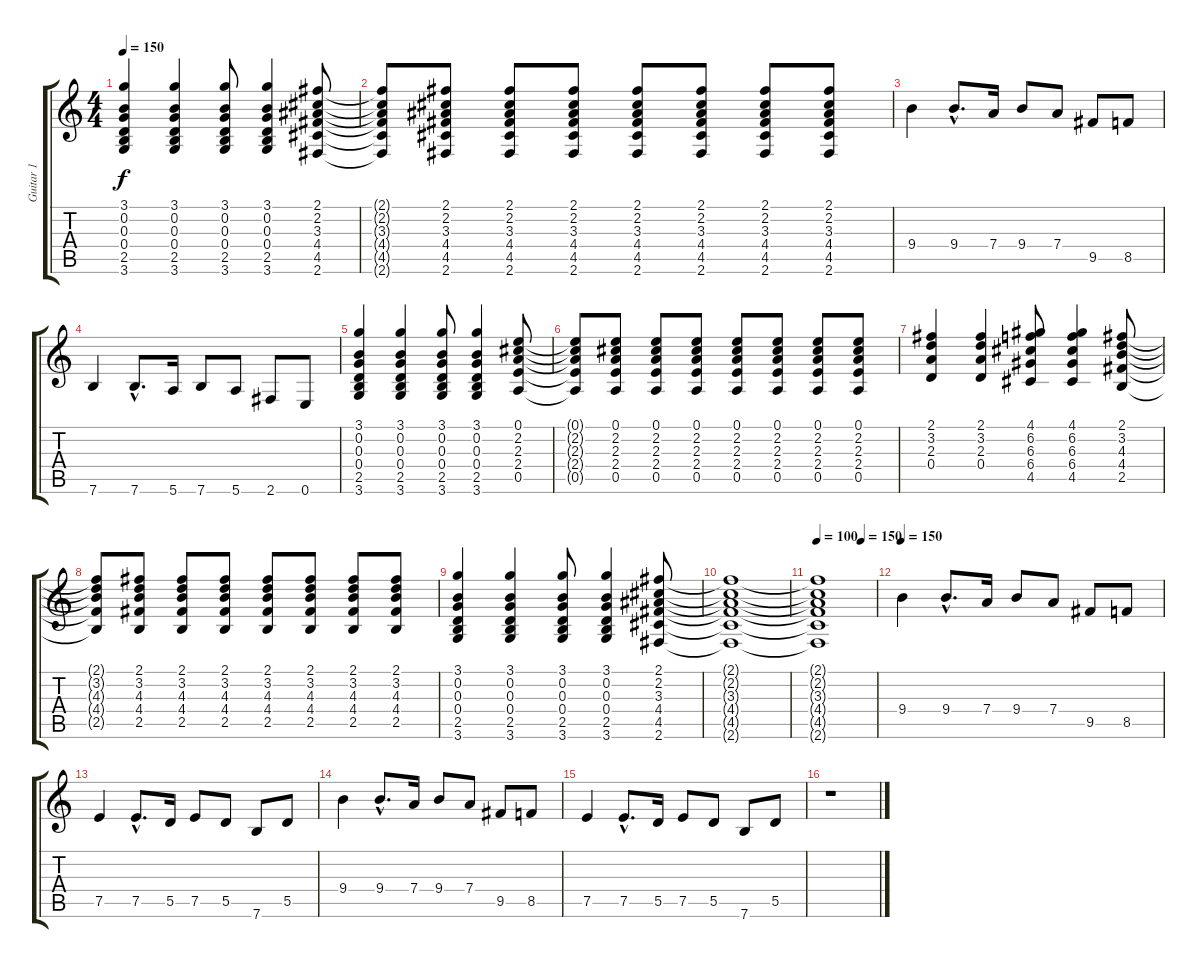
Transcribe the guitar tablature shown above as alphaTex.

\track ("Guitar 1" "Guitar 1") {instrument overdrivenguitar}
\staff {score tabs}
\tuning (E4 B3 G3 D3 A2 E2) {hide}
\ts (4 4)
\tempo 150
\clef g2
\ks c
(3.1 0.2 0.3 0.4 2.5 3.6).4{dy f} (3.1 0.2 0.3 0.4 2.5 3.6).4 (3.1 0.2 0.3 0.4 2.5 3.6).8 (3.1 0.2 0.3 0.4 2.5 3.6).4 (2.1 2.2 3.3 4.4 4.5 2.6).8 |
(2.1{t} 2.2{t} 3.3{t} 4.4{t} 4.5{t} 2.6{t}).8 (2.1 2.2 3.3 4.4 4.5 2.6).8 (2.1 2.2 3.3 4.4 4.5 2.6).8 (2.1 2.2 3.3 4.4 4.5 2.6).8 (2.1 2.2 3.3 4.4 4.5 2.6).8 (2.1 2.2 3.3 4.4 4.5 2.6).8 (2.1 2.2 3.3 4.4 4.5 2.6).8 (2.1 2.2 3.3 4.4 4.5 2.6).8 |
9.4.4{volume 14 instrument overdrivenguitar} 9.4{hac}.8{d} 7.4.16 9.4.8 7.4.8 9.5.8 8.5.8 |
7.6.4 7.6{hac}.8{d} 5.6.16 7.6.8 5.6.8 2.6.8 0.6.8 |
(3.1 0.2 0.3 0.4 2.5 3.6).4{volume 10 instrument distortionguitar} (3.1 0.2 0.3 0.4 2.5 3.6).4 (3.1 0.2 0.3 0.4 2.5 3.6).8 (3.1 0.2 0.3 0.4 2.5 3.6).4 (0.1 2.2 2.3 2.4 0.5).8 |
(0.1{t} 2.2{t} 2.3{t} 2.4{t} 0.5{t}).8 (0.1 2.2 2.3 2.4 0.5).8 (0.1 2.2 2.3 2.4 0.5).8 (0.1 2.2 2.3 2.4 0.5).8 (0.1 2.2 2.3 2.4 0.5).8 (0.1 2.2 2.3 2.4 0.5).8 (0.1 2.2 2.3 2.4 0.5).8 (0.1 2.2 2.3 2.4 0.5).8 |
(2.1 3.2 2.3 0.4).4 (2.1 3.2 2.3 0.4).4 (4.1 6.2 6.3 6.4 4.5).8 (4.1 6.2 6.3 6.4 4.5).4 (2.1 3.2 4.3 4.4 2.5).8 |
(2.1{t} 3.2{t} 4.3{t} 4.4{t} 2.5{t}).8 (2.1 3.2 4.3 4.4 2.5).8 (2.1 3.2 4.3 4.4 2.5).8 (2.1 3.2 4.3 4.4 2.5).8 (2.1 3.2 4.3 4.4 2.5).8 (2.1 3.2 4.3 4.4 2.5).8 (2.1 3.2 4.3 4.4 2.5).8 (2.1 3.2 4.3 4.4 2.5).8 |
(3.1 0.2 0.3 0.4 2.5 3.6).4 (3.1 0.2 0.3 0.4 2.5 3.6).4 (3.1 0.2 0.3 0.4 2.5 3.6).8 (3.1 0.2 0.3 0.4 2.5 3.6).4 (2.1 2.2 3.3 4.4 4.5 2.6).8 |
(2.1{t} 2.2{t} 3.3{t} 4.4{t} 4.5{t} 2.6{t}).1{volume 1} |
\tempo 100
\tempo (150 0.75)
(2.1{t} 2.2{t} 3.3{t} 4.4{t} 4.5{t} 2.6{t}).1 |
\tempo 150
9.4.4{volume 14 balance 8} 9.4{hac}.8{d} 7.4.16 9.4.8 7.4.8 9.5.8 8.5.8 |
7.5.4 7.5{hac}.8{d} 5.5.16 7.5.8 5.5.8 7.6.8 5.5.8 |
9.4.4 9.4{hac}.8{d} 7.4.16 9.4.8 7.4.8 9.5.8 8.5.8 |
7.5.4 7.5{hac}.8{d} 5.5.16 7.5.8 5.5.8 7.6.8 5.5.8 |
r.1
